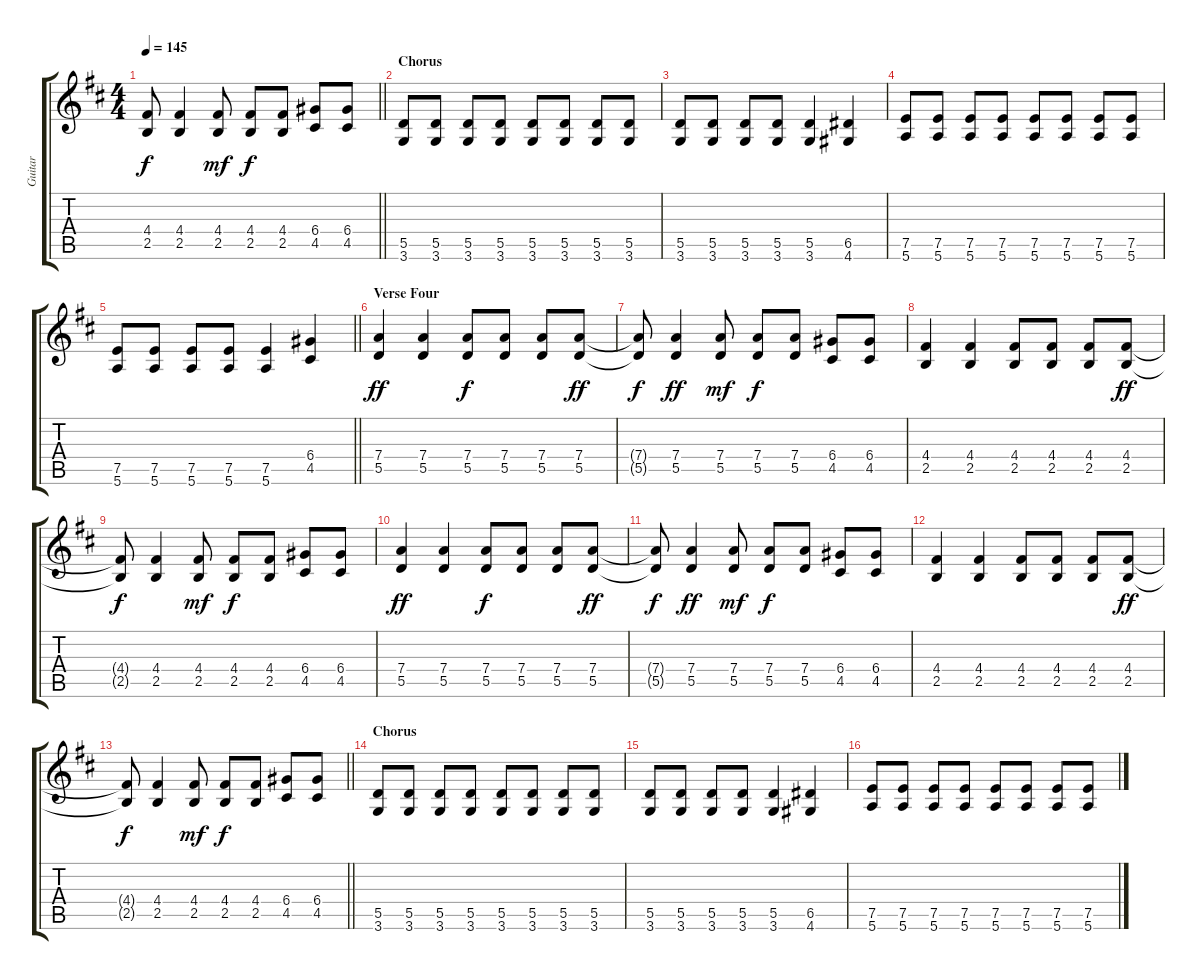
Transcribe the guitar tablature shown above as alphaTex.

\track ("Guitar" "Guitar") {instrument overdrivenguitar}
\staff {score tabs}
\tuning (E4 B3 G3 D3 A2 E2) {hide}
\ts (4 4)
\tempo 145
\clef g2
\barLineRight lightlight
\ks d
(4.4{t} 2.5{t}).8{dy f} (4.4 2.5).4 (4.4 2.5).8{dy mf} (4.4 2.5).8{dy f} (4.4 2.5).8 (6.4 4.5).8 (6.4 4.5).8 |
\section ("" "Chorus")
(5.5 3.6).8 (5.5 3.6).8 (5.5 3.6).8 (5.5 3.6).8 (5.5 3.6).8 (5.5 3.6).8 (5.5 3.6).8 (5.5 3.6).8 |
(5.5 3.6).8 (5.5 3.6).8 (5.5 3.6).8 (5.5 3.6).8 (5.5 3.6).4 (6.5 4.6).4 |
(7.5 5.6).8 (7.5 5.6).8 (7.5 5.6).8 (7.5 5.6).8 (7.5 5.6).8 (7.5 5.6).8 (7.5 5.6).8 (7.5 5.6).8 |
\barLineRight lightlight
(7.5 5.6).8 (7.5 5.6).8 (7.5 5.6).8 (7.5 5.6).8 (7.5 5.6).4 (6.4 4.5).4 |
\section ("" "Verse Four")
(7.4 5.5).4{dy ff} (7.4 5.5).4 (7.4 5.5).8{dy f} (7.4 5.5).8 (7.4 5.5).8 (7.4 5.5).8{dy ff} |
(7.4{t} 5.5{t}).8{dy f} (7.4 5.5).4{dy ff} (7.4 5.5).8{dy mf} (7.4 5.5).8{dy f} (7.4 5.5).8 (6.4 4.5).8 (6.4 4.5).8 |
(4.4 2.5).4 (4.4 2.5).4 (4.4 2.5).8 (4.4 2.5).8 (4.4 2.5).8 (4.4 2.5).8{dy ff} |
(4.4{t} 2.5{t}).8{dy f} (4.4 2.5).4 (4.4 2.5).8{dy mf} (4.4 2.5).8{dy f} (4.4 2.5).8 (6.4 4.5).8 (6.4 4.5).8 |
(7.4 5.5).4{dy ff} (7.4 5.5).4 (7.4 5.5).8{dy f} (7.4 5.5).8 (7.4 5.5).8 (7.4 5.5).8{dy ff} |
(7.4{t} 5.5{t}).8{dy f} (7.4 5.5).4{dy ff} (7.4 5.5).8{dy mf} (7.4 5.5).8{dy f} (7.4 5.5).8 (6.4 4.5).8 (6.4 4.5).8 |
(4.4 2.5).4 (4.4 2.5).4 (4.4 2.5).8 (4.4 2.5).8 (4.4 2.5).8 (4.4 2.5).8{dy ff} |
\barLineRight lightlight
(4.4{t} 2.5{t}).8{dy f} (4.4 2.5).4 (4.4 2.5).8{dy mf} (4.4 2.5).8{dy f} (4.4 2.5).8 (6.4 4.5).8 (6.4 4.5).8 |
\section ("" "Chorus")
(5.5 3.6).8 (5.5 3.6).8 (5.5 3.6).8 (5.5 3.6).8 (5.5 3.6).8 (5.5 3.6).8 (5.5 3.6).8 (5.5 3.6).8 |
(5.5 3.6).8 (5.5 3.6).8 (5.5 3.6).8 (5.5 3.6).8 (5.5 3.6).4 (6.5 4.6).4 |
(7.5 5.6).8 (7.5 5.6).8 (7.5 5.6).8 (7.5 5.6).8 (7.5 5.6).8 (7.5 5.6).8 (7.5 5.6).8 (7.5 5.6).8
